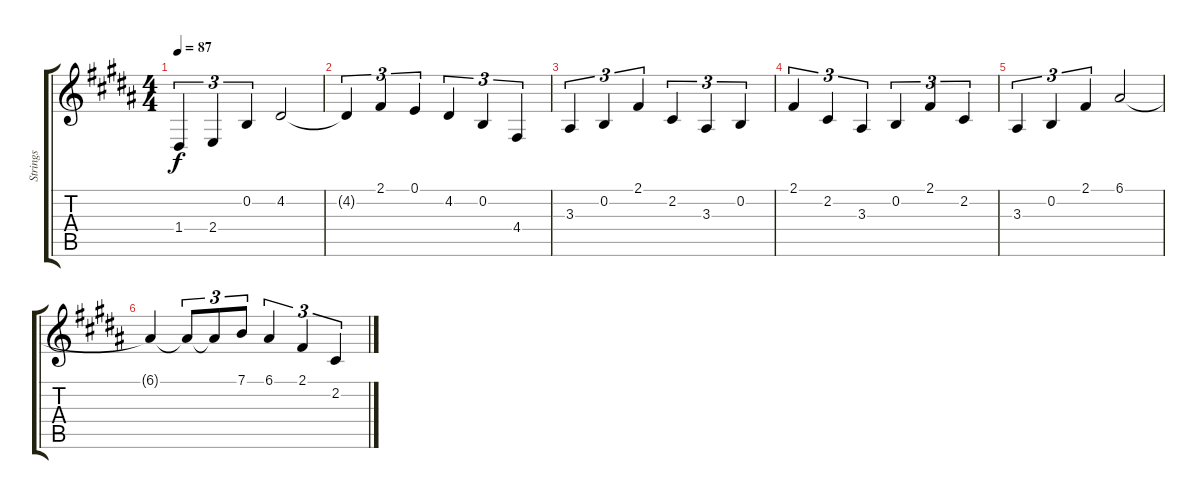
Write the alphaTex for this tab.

\track ("Strings" "Strings") {instrument stringensemble1}
\staff {score tabs}
\tuning (E4 B3 G3 D3 A2 E2) {hide}
\ts (4 4)
\tempo 87
\clef g2
\ks b
1.4.4{tu (3 2) dy f} 2.4.4{tu (3 2)} 0.2.4{tu (3 2)} 4.2.2 |
4.2{t}.4{tu (3 2)} 2.1.4{tu (3 2)} 0.1.4{tu (3 2)} 4.2.4{tu (3 2)} 0.2.4{tu (3 2)} 4.4.4{tu (3 2)} |
3.3.4{tu (3 2)} 0.2.4{tu (3 2)} 2.1.4{tu (3 2)} 2.2.4{tu (3 2)} 3.3.4{tu (3 2)} 0.2.4{tu (3 2)} |
2.1.4{tu (3 2)} 2.2.4{tu (3 2)} 3.3.4{tu (3 2)} 0.2.4{tu (3 2)} 2.1.4{tu (3 2)} 2.2.4{tu (3 2)} |
3.3.4{tu (3 2)} 0.2.4{tu (3 2)} 2.1.4{tu (3 2)} 6.1.2 |
6.1{t}.4 6.1{t}.8{tu (3 2)} 6.1{t}.8{tu (3 2)} 7.1.8{tu (3 2)} 6.1.4{tu (3 2)} 2.1.4{tu (3 2)} 2.2.4{tu (3 2)}
